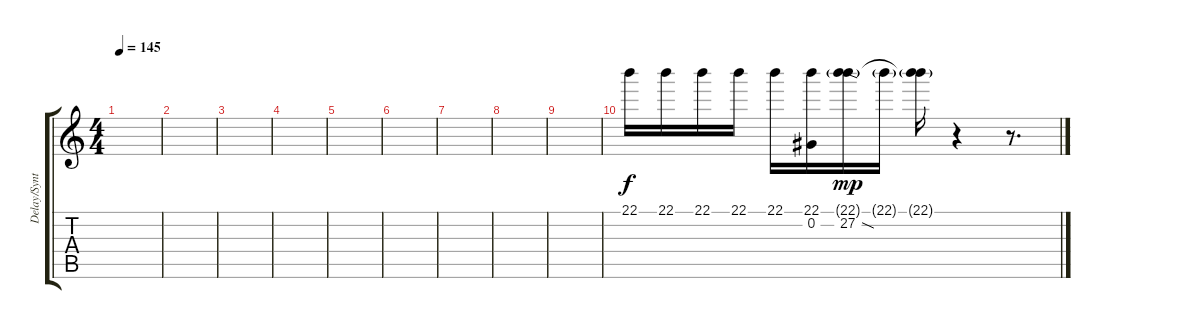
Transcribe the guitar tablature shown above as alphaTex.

\track ("Delay/Synths" "Delay/Synt") {instrument distortionguitar}
\staff {score tabs}
\tuning (Db4 Ab3 E3 B2 Gb2 B1) {hide}
\ts (4 4)
\tempo 145
\clef g2
\ks c
|
|
|
|
|
|
|
|
|
22.1.16{volume 10} 22.1.16 22.1.16 22.1.16 22.1.16 (22.1 0.2).16 (22.1{g} 27.2{sod}).16{dy mp} 22.1{g}.16 (22.1{g} 27.2{t}).16 r.4 r.8{d}
